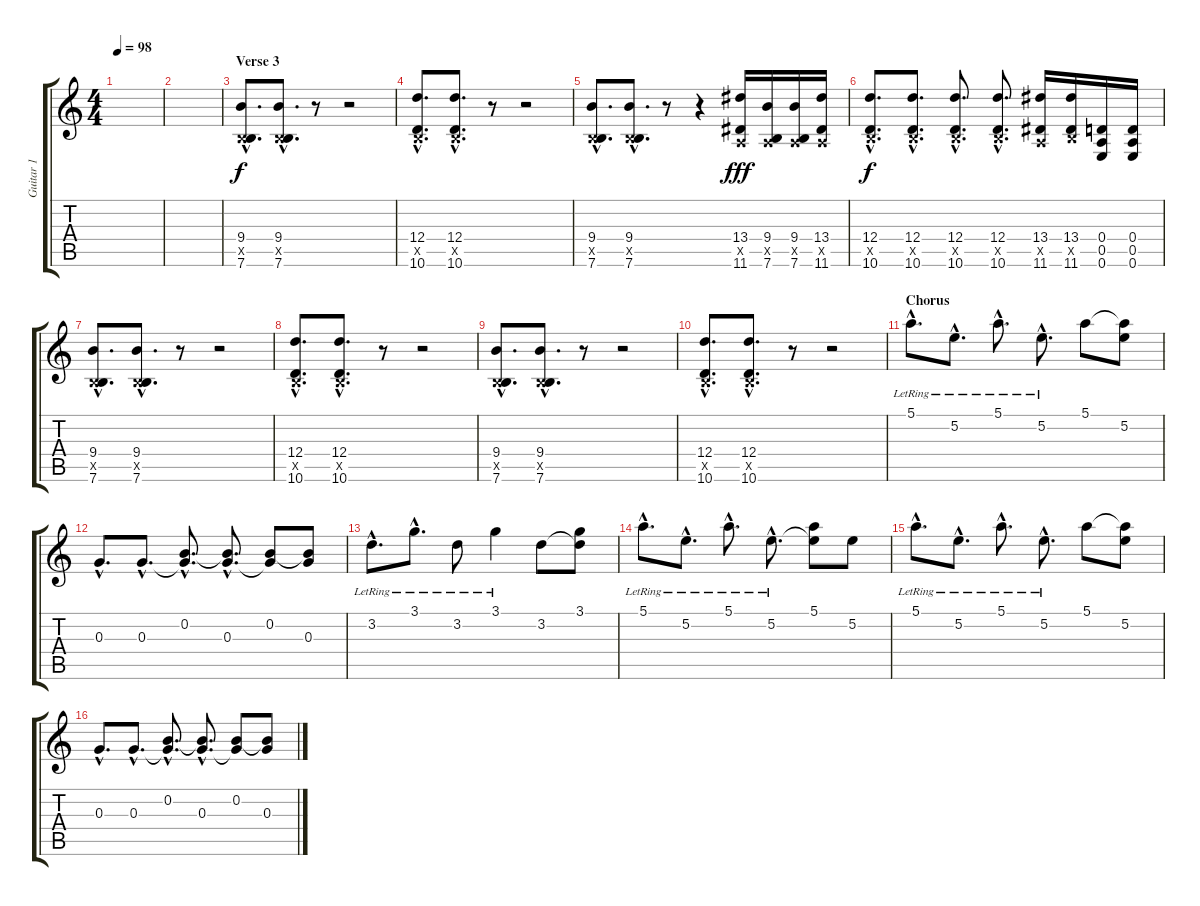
\track ("Guitar 1" "Guitar 1") {instrument overdrivenguitar}
\staff {score tabs}
\tuning (E4 B3 G3 D3 A2 E2) {hide}
\ts (4 4)
\tempo 98
\clef g2
\ks c
|
|
\section ("" "Verse 3")
(9.4{hac} 2.5{hac x} 7.6{hac}).8{d} (9.4{hac} 2.5{hac x} 7.6{hac}).8{d} r.8 r.2 |
(12.4{hac} 2.5{hac x} 10.6{hac}).8{d} (12.4{hac} 2.5{hac x} 10.6{hac}).8{d} r.8 r.2 |
(9.4{hac} 2.5{hac x} 7.6{hac}).8{d} (9.4{hac} 2.5{hac x} 7.6{hac}).8{d} r.8 r.4 (13.4 0.5{x} 11.6).16{dy fff} (9.4 0.5{x} 7.6).16 (9.4 0.5{x} 7.6).16 (13.4 0.5{x} 11.6).16 |
(12.4{hac} 2.5{hac x} 10.6{hac}).8{d dy f} (12.4{hac} 2.5{hac x} 10.6{hac}).8{d} (12.4{hac} 2.5{hac x} 10.6{hac}).8{d} (12.4{hac} 2.5{hac x} 10.6{hac}).8{d} (13.4 0.5{x} 11.6).16 (13.4 2.5{x} 11.6).16 (0.4 0.5 0.6).16 (0.4 0.5 0.6).16 |
(9.4{hac} 2.5{hac x} 7.6{hac}).8{d} (9.4{hac} 2.5{hac x} 7.6{hac}).8{d} r.8 r.2 |
(12.4{hac} 2.5{hac x} 10.6{hac}).8{d} (12.4{hac} 2.5{hac x} 10.6{hac}).8{d} r.8 r.2 |
(9.4{hac} 2.5{hac x} 7.6{hac}).8{d} (9.4{hac} 2.5{hac x} 7.6{hac}).8{d} r.8 r.2 |
(12.4{hac} 2.5{hac x} 10.6{hac}).8{d} (12.4{hac} 2.5{hac x} 10.6{hac}).8{d} r.8 r.2 |
\section ("" "Chorus")
5.1{hac lr}.8{d volume 16} 5.2{hac lr}.8{d} 5.1{hac lr}.8{d} 5.2{hac lr}.8{d} 5.1.8 (5.1{t} 5.2).8 |
0.3{hac}.8{d volume 12} 0.3{hac}.8{d} (0.2{hac} 0.3{hac t}).8{d} (0.2{hac t} 0.3{hac}).8{d} (0.2 0.3{t}).8 (0.2{t} 0.3).8 |
3.2{hac lr}.8{d volume 16} 3.1{hac lr}.8{d} 3.2{lr}.8 3.1{lr}.4 3.2.8 (3.1 3.2{t}).8 |
5.1{hac lr}.8{d} 5.2{hac lr}.8{d} 5.1{hac lr}.8{d} 5.2{hac lr}.8{d} (5.1 5.2{t}).8 5.2.8 |
5.1{hac lr}.8{d volume 16} 5.2{hac lr}.8{d} 5.1{hac lr}.8{d} 5.2{hac lr}.8{d} 5.1.8 (5.1{t} 5.2).8 |
0.3{hac}.8{d volume 12} 0.3{hac}.8{d} (0.2{hac} 0.3{hac t}).8{d} (0.2{hac t} 0.3{hac}).8{d} (0.2 0.3{t}).8 (0.2{t} 0.3).8
